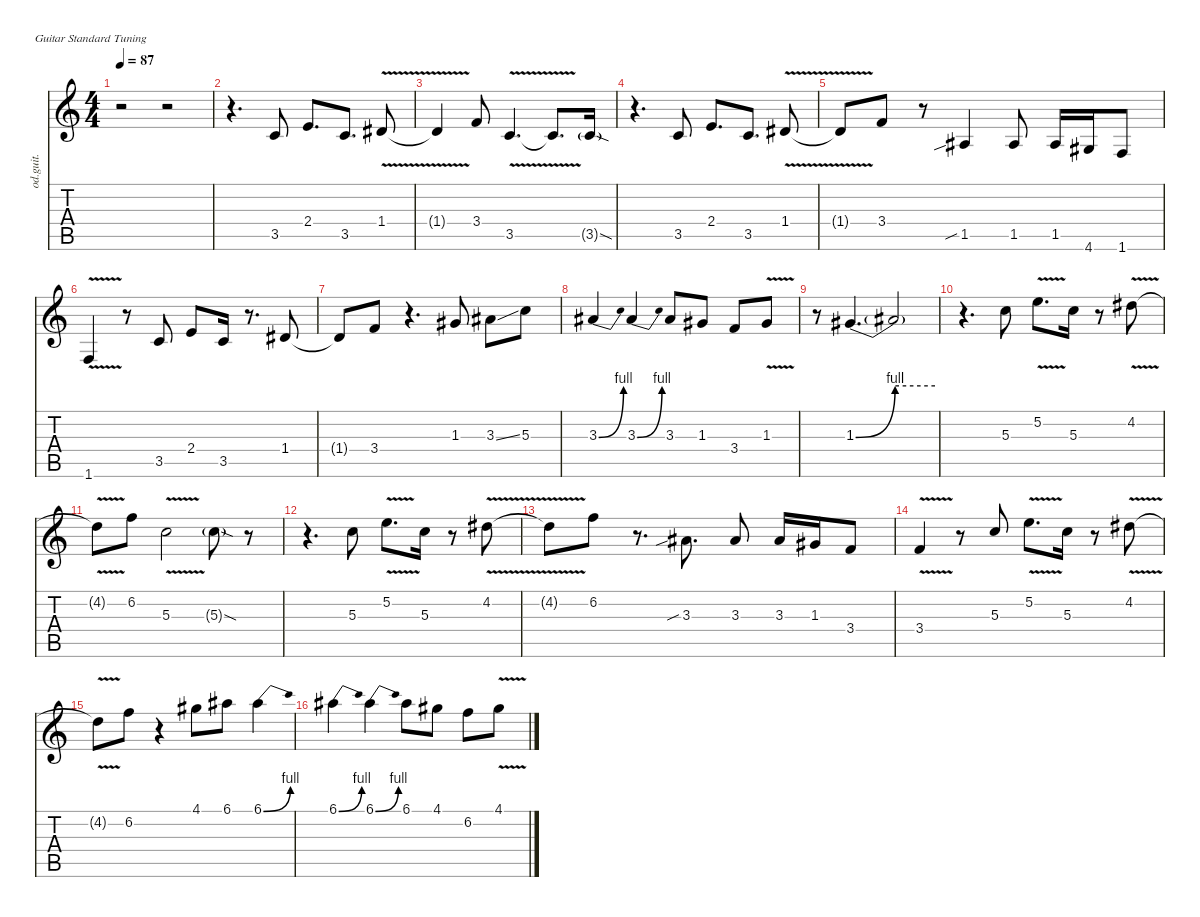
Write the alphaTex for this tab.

\defaultSystemsLayout 4
\hideDynamics
\bracketExtendMode nobrackets
\otherSystemsTrackNameOrientation horizontal
\track ("Lead Guitar 2" "od.guit.") {instrument overdrivenguitar}
\staff {score tabs}
\tuning (E4 B3 G3 D3 A2 E2)
\ts (4 4)
\tempo 87
\clef g2
\ks c
r.2{dy f beam Down} r.2{beam Down} |
r.4{d beam Down} 3.5.8{beam Up} 2.4.8{d beam Up} 3.5.8{d beam Up} 1.4{v acc #}.8{beam Up} |
1.4{v t acc #}.4{beam Up} 3.4.8{beam Up} 3.5{v}.4{d beam Up} 3.5{v t}.8{d beam Up} 3.5{sod g}.16{beam Up} |
r.4{d beam Down} 3.5.8{beam Up} 2.4.8{d beam Up} 3.5.8{d beam Up} 1.4{v acc #}.8{beam Up} |
1.4{v t acc #}.8{beam Up} 3.4.8{beam Up} r.8{beam Up} 1.5{sib acc #}.4{beam Up} 1.5{acc #}.8{beam Up} 1.5{acc #}.16{beam Up} 4.6{acc #}.16{beam Up} 1.6.8{beam Up} |
1.6{v}.4{beam Up} r.8{beam Up} 3.5.8{beam Up} 2.4.8{beam Up} 3.5.16{beam Up} r.8{d beam Up} 1.4{acc #}.8{beam Up} |
1.4{t acc #}.8{beam Up} 3.4.8{beam Up} r.4{d beam Up} 1.3{acc #}.8{beam Up} 3.3{ss acc #}.8{beam Down} 5.3.8{beam Down} |
3.3{be (bend 0 0 30 4) acc #}.4{beam Up} 3.3{be (bend 0 0 30 4) acc #}.4{beam Up} 3.3{acc #}.8{beam Up} 1.3{acc #}.8{beam Up} 3.4.8{beam Up} 1.3{v acc #}.8{beam Up} |
r.8{beam Down} 1.3{be (bend 0 0 60 4) acc #}.4{d beam Up} 1.3{be (hold 0 4 60 4) t}.2{beam Up} |
r.4{d beam Down} 5.3.8{beam Down} 5.2{v}.8{d beam Down} 5.3.16{beam Down} r.8{beam Down} 4.2{v acc #}.8{beam Down} |
4.2{v t acc #}.8{beam Down} 6.2.8{beam Down} 5.3{v}.2{beam Down} 5.3{sod g}.8{beam Down} r.8{beam Down} |
r.4{d beam Down} 5.3.8{beam Down} 5.2{v}.8{d beam Down} 5.3.16{beam Down} r.8{beam Down} 4.2{v acc #}.8{beam Down} |
4.2{v t acc #}.8{beam Down} 6.2.8{beam Down} r.8{d beam Down} 3.3{sib acc #}.8{d beam Up} 3.3{acc #}.8{beam Up} 3.3{acc #}.16{beam Up} 1.3{acc #}.16{beam Up} 3.4.8{beam Up} |
3.4{v}.4{beam Up} r.8{beam Up} 5.3.8{beam Down} 5.2{v}.8{d beam Down} 5.3.16{beam Down} r.8{beam Down} 4.2{v acc #}.8{beam Down} |
4.2{v t acc #}.8{beam Down} 6.2.8{beam Down} r.4{beam Down} 4.1{acc #}.8{beam Down} 6.1{acc #}.8{beam Down} 6.1{be (bend 0 0 30 4) acc #}.4{beam Down} |
6.1{be (bend 0 0 30 4) acc #}.4{beam Down} 6.1{be (bend 0 0 30 4) acc #}.4{beam Down} 6.1{acc #}.8{beam Down} 4.1{acc #}.8{beam Down} 6.2.8{beam Down} 4.1{v acc #}.8{beam Down}
